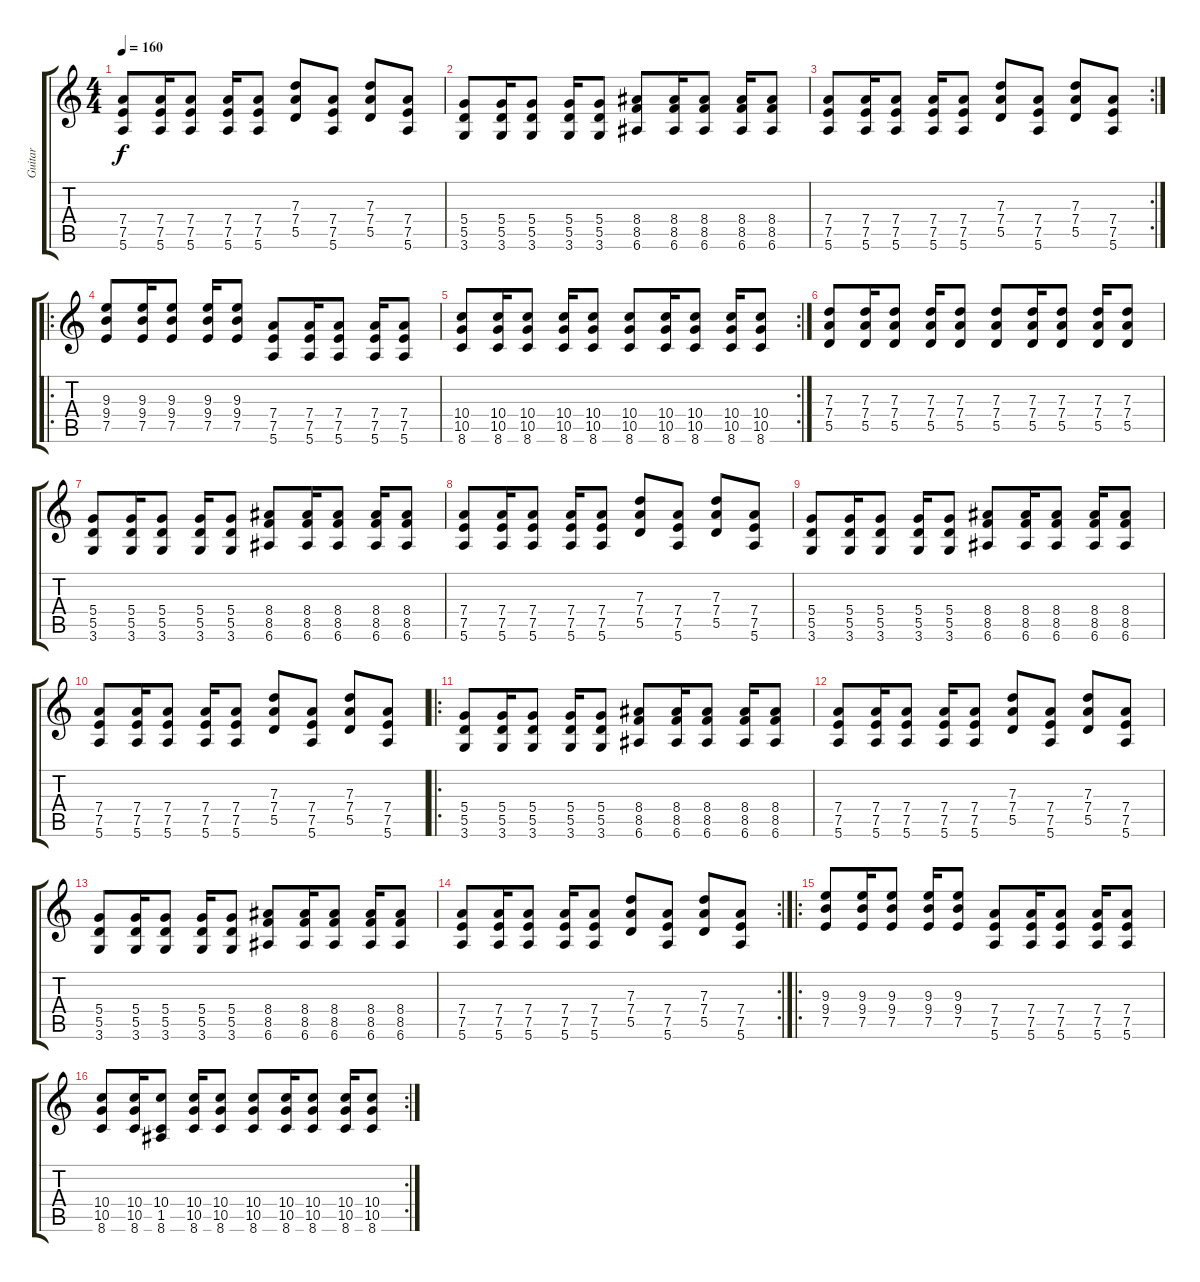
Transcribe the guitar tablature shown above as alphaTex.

\track ("Guitar" "Guitar") {instrument overdrivenguitar}
\staff {score tabs}
\tuning (E4 B3 G3 D3 A2 E2) {hide}
\ts (4 4)
\tempo 160
\clef g2
\ks c
(7.4 7.5 5.6).8{dy f} (7.4 7.5 5.6).16 (7.4 7.5 5.6).8 (7.4 7.5 5.6).16 (7.4 7.5 5.6).8 (7.3 7.4 5.5).8 (7.4 7.5 5.6).8 (7.3 7.4 5.5).8 (7.4 7.5 5.6).8 |
(5.4 5.5 3.6).8 (5.4 5.5 3.6).16 (5.4 5.5 3.6).8 (5.4 5.5 3.6).16 (5.4 5.5 3.6).8 (8.4 8.5 6.6).8 (8.4 8.5 6.6).16 (8.4 8.5 6.6).8 (8.4 8.5 6.6).16 (8.4 8.5 6.6).8 |
\rc 2
(7.4 7.5 5.6).8 (7.4 7.5 5.6).16 (7.4 7.5 5.6).8 (7.4 7.5 5.6).16 (7.4 7.5 5.6).8 (7.3 7.4 5.5).8 (7.4 7.5 5.6).8 (7.3 7.4 5.5).8 (7.4 7.5 5.6).8 |
\ro
(9.3 9.4 7.5).8 (9.3 9.4 7.5).16 (9.3 9.4 7.5).8 (9.3 9.4 7.5).16 (9.3 9.4 7.5).8 (7.4 7.5 5.6).8 (7.4 7.5 5.6).16 (7.4 7.5 5.6).8 (7.4 7.5 5.6).16 (7.4 7.5 5.6).8 |
\rc 2
(10.4 10.5 8.6).8 (10.4 10.5 8.6).16 (10.4 10.5 8.6).8 (10.4 10.5 8.6).16 (10.4 10.5 8.6).8 (10.4 10.5 8.6).8 (10.4 10.5 8.6).16 (10.4 10.5 8.6).8 (10.4 10.5 8.6).16 (10.4 10.5 8.6).8 |
(7.3 7.4 5.5).8 (7.3 7.4 5.5).16 (7.3 7.4 5.5).8 (7.3 7.4 5.5).16 (7.3 7.4 5.5).8 (7.3 7.4 5.5).8 (7.3 7.4 5.5).16 (7.3 7.4 5.5).8 (7.3 7.4 5.5).16 (7.3 7.4 5.5).8 |
(5.4 5.5 3.6).8 (5.4 5.5 3.6).16 (5.4 5.5 3.6).8 (5.4 5.5 3.6).16 (5.4 5.5 3.6).8 (8.4 8.5 6.6).8 (8.4 8.5 6.6).16 (8.4 8.5 6.6).8 (8.4 8.5 6.6).16 (8.4 8.5 6.6).8 |
(7.4 7.5 5.6).8 (7.4 7.5 5.6).16 (7.4 7.5 5.6).8 (7.4 7.5 5.6).16 (7.4 7.5 5.6).8 (7.3 7.4 5.5).8 (7.4 7.5 5.6).8 (7.3 7.4 5.5).8 (7.4 7.5 5.6).8 |
(5.4 5.5 3.6).8 (5.4 5.5 3.6).16 (5.4 5.5 3.6).8 (5.4 5.5 3.6).16 (5.4 5.5 3.6).8 (8.4 8.5 6.6).8 (8.4 8.5 6.6).16 (8.4 8.5 6.6).8 (8.4 8.5 6.6).16 (8.4 8.5 6.6).8 |
(7.4 7.5 5.6).8 (7.4 7.5 5.6).16 (7.4 7.5 5.6).8 (7.4 7.5 5.6).16 (7.4 7.5 5.6).8 (7.3 7.4 5.5).8 (7.4 7.5 5.6).8 (7.3 7.4 5.5).8 (7.4 7.5 5.6).8 |
\ro
(5.4 5.5 3.6).8 (5.4 5.5 3.6).16 (5.4 5.5 3.6).8 (5.4 5.5 3.6).16 (5.4 5.5 3.6).8 (8.4 8.5 6.6).8 (8.4 8.5 6.6).16 (8.4 8.5 6.6).8 (8.4 8.5 6.6).16 (8.4 8.5 6.6).8 |
(7.4 7.5 5.6).8 (7.4 7.5 5.6).16 (7.4 7.5 5.6).8 (7.4 7.5 5.6).16 (7.4 7.5 5.6).8 (7.3 7.4 5.5).8 (7.4 7.5 5.6).8 (7.3 7.4 5.5).8 (7.4 7.5 5.6).8 |
(5.4 5.5 3.6).8 (5.4 5.5 3.6).16 (5.4 5.5 3.6).8 (5.4 5.5 3.6).16 (5.4 5.5 3.6).8 (8.4 8.5 6.6).8 (8.4 8.5 6.6).16 (8.4 8.5 6.6).8 (8.4 8.5 6.6).16 (8.4 8.5 6.6).8 |
\rc 2
(7.4 7.5 5.6).8 (7.4 7.5 5.6).16 (7.4 7.5 5.6).8 (7.4 7.5 5.6).16 (7.4 7.5 5.6).8 (7.3 7.4 5.5).8 (7.4 7.5 5.6).8 (7.3 7.4 5.5).8 (7.4 7.5 5.6).8 |
\ro
(9.3 9.4 7.5).8 (9.3 9.4 7.5).16 (9.3 9.4 7.5).8 (9.3 9.4 7.5).16 (9.3 9.4 7.5).8 (7.4 7.5 5.6).8 (7.4 7.5 5.6).16 (7.4 7.5 5.6).8 (7.4 7.5 5.6).16 (7.4 7.5 5.6).8 |
\rc 2
(10.4 10.5 8.6).8 (10.4 10.5 8.6).16 (10.4 1.5 8.6).8 (10.4 10.5 8.6).16 (10.4 10.5 8.6).8 (10.4 10.5 8.6).8 (10.4 10.5 8.6).16 (10.4 10.5 8.6).8 (10.4 10.5 8.6).16 (10.4 10.5 8.6).8
